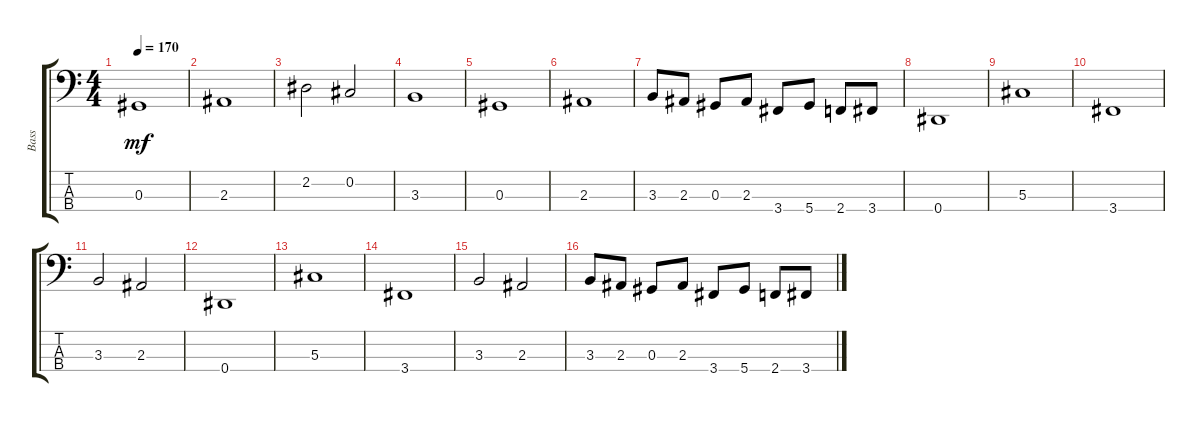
\track ("Bass" "Bass") {instrument electricbasspick}
\staff {score tabs}
\tuning (Gb2 Db2 Ab1 Eb1) {hide}
\ts (4 4)
\tempo 170
\clef f4
\ks c
0.3.1{dy mf} |
2.3.1 |
2.2.2 0.2.2 |
3.3.1 |
0.3.1 |
2.3.1 |
3.3.8 2.3.8 0.3.8 2.3.8 3.4.8 5.4.8 2.4.8 3.4.8 |
0.4.1 |
5.3.1 |
3.4.1 |
3.3.2 2.3.2 |
0.4.1 |
5.3.1 |
3.4.1 |
3.3.2 2.3.2 |
3.3.8 2.3.8 0.3.8 2.3.8 3.4.8 5.4.8 2.4.8 3.4.8
